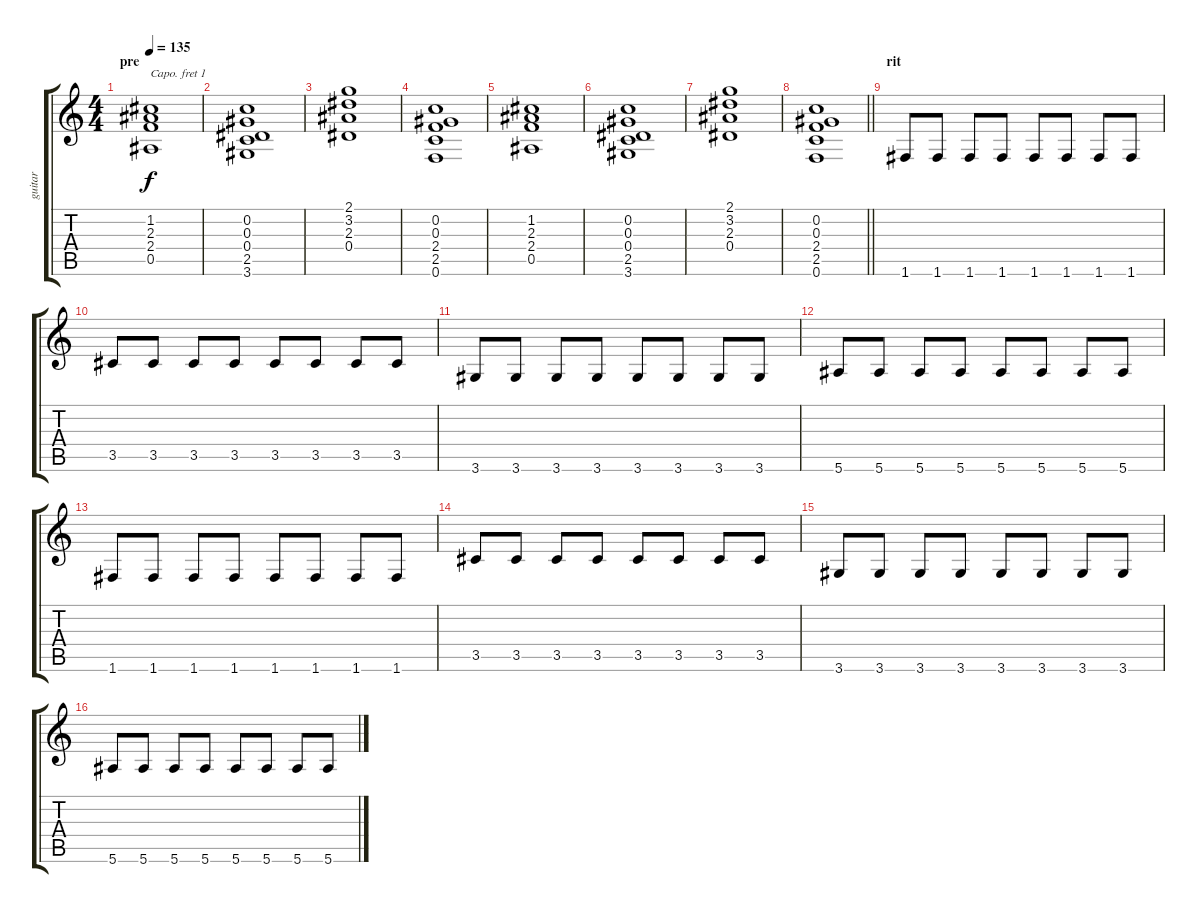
\track ("guitar" "guitar") {instrument overdrivenguitar}
\staff {score tabs}
\capo 1
\tuning (E4 B3 G3 D3 A2 E2) {hide}
\ts (4 4)
\section ("" "pre")
\tempo 135
\clef g2
\ks c
(1.2 2.3 2.4 0.5).1{dy f instrument acousticgrandpiano} |
(0.2 0.3 0.4 2.5 3.6).1 |
(2.1 3.2 2.3 0.4).1 |
(0.2 0.3 2.4 2.5 0.6).1 |
(1.2 2.3 2.4 0.5).1 |
(0.2 0.3 0.4 2.5 3.6).1 |
(2.1 3.2 2.3 0.4).1 |
\barLineRight lightlight
(0.2 0.3 2.4 2.5 0.6).1 |
\section ("" "rit")
1.6.8{instrument overdrivenguitar} 1.6.8 1.6.8 1.6.8 1.6.8 1.6.8 1.6.8 1.6.8 |
3.5.8 3.5.8 3.5.8 3.5.8 3.5.8 3.5.8 3.5.8 3.5.8 |
3.6.8 3.6.8 3.6.8 3.6.8 3.6.8 3.6.8 3.6.8 3.6.8 |
5.6.8 5.6.8 5.6.8 5.6.8 5.6.8 5.6.8 5.6.8 5.6.8 |
1.6.8 1.6.8 1.6.8 1.6.8 1.6.8 1.6.8 1.6.8 1.6.8 |
3.5.8 3.5.8 3.5.8 3.5.8 3.5.8 3.5.8 3.5.8 3.5.8 |
3.6.8 3.6.8 3.6.8 3.6.8 3.6.8 3.6.8 3.6.8 3.6.8 |
5.6.8 5.6.8 5.6.8 5.6.8 5.6.8 5.6.8 5.6.8 5.6.8
